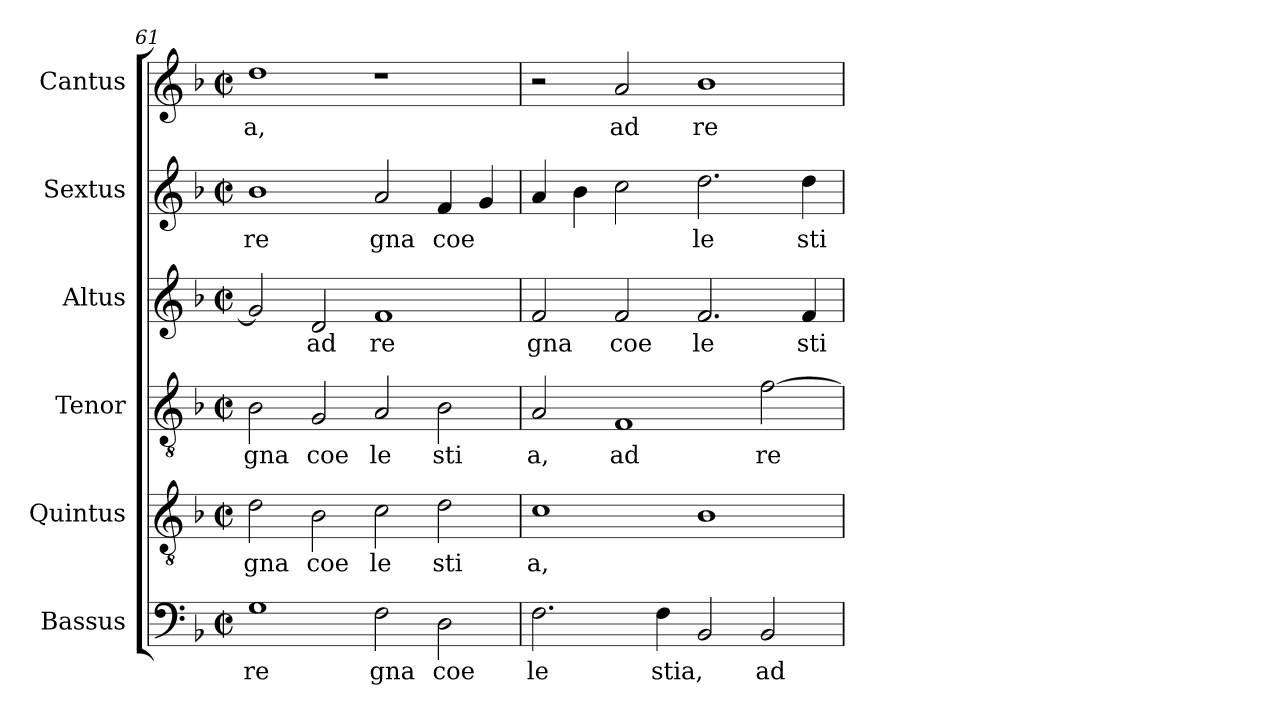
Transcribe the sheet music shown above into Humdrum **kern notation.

**kern	**text	**kern	**text	**kern	**text	**kern	**text	**kern	**text	**kern	**text
*part6	*part6	*part5	*part5	*part4	*part4	*part3	*part3	*part2	*part2	*part1	*part1
*staff6	*staff6	*staff5	*staff5	*staff4	*staff4	*staff3	*staff3	*staff2	*staff2	*staff1	*staff1
*I"Bassus	*	*I"Quintus	*	*I"Tenor	*	*I"Altus	*	*I"Sextus	*	*I"Cantus	*
*clefF4	*	*clefGv2	*	*clefGv2	*	*clefG2	*	*clefG2	*	*clefG2	*
*k[b-]	*	*k[b-]	*	*k[b-]	*	*k[b-]	*	*k[b-]	*	*k[b-]	*
*F:	*	*F:	*	*F:	*	*F:	*	*F:	*	*F:	*
*M2/2	*	*M2/2	*	*M2/2	*	*M2/2	*	*M2/2	*	*M2/2	*
*met(c|)	*	*met(c|)	*	*met(c|)	*	*met(c|)	*	*met(c|)	*	*met(c|)	*
=61	=61	=61	=61	=61	=61	=61	=61	=61	=61	=61	=61
!	!LO:LY:b:cj	!	!LO:LY:b:cj	!	!LO:LY:b:cj	!	!	!	!LO:LY:b:cj	!	!LO:LY:b:cj
1G	re	2d\	gna	2B-\	gna	2g/]	.	1b-	re	1dd	a,
!	!	!	!LO:LY:b:cj	!	!LO:LY:b:cj	!	!LO:LY:b:cj	!	!	!	!
.	.	2B-\	coe	2G/	coe	2d/	ad	.	.	.	.
!	!LO:LY:b:cj	!	!LO:LY:b:cj	!	!LO:LY:b:cj	!	!LO:LY:b:cj	!	!LO:LY:b:cj	!	!
2F\	gna	2c\	le	2A/	le	1f	re	2a/	gna	1r	.
!	!LO:LY:b:cj	!	!LO:LY:b:cj	!	!LO:LY:b:cj	!	!	!	!LO:LY:b	!	!
2D\	coe	2d\	sti	2B-\	sti	.	.	4f/	coe	.	.
.	.	.	.	.	.	.	.	4g/	.	.	.
=62	=62	=62	=62	=62	=62	=62	=62	=62	=62	=62	=62
!	!LO:LY:b:cj	!	!LO:LY:b:cj	!	!LO:LY:b:cj	!	!LO:LY:b:cj	!	!	!	!
2.F\	le	1c	a,	2A/	a,	2f/	gna	4a/	.	2r	.
.	.	.	.	.	.	.	.	4b-\	.	.	.
!	!	!	!	!	!LO:LY:b:cj	!	!LO:LY:b:cj	!	!	!	!LO:LY:b:cj
.	.	.	.	1F	ad	2f/	coe	2cc\	.	2a/	ad
!	!LO:LY:b:cj	!	!	!	!	!	!	!	!	!	!
4F\	stia,	.	.	.	.	.	.	.	.	.	.
!	!	!	!	!	!	!	!LO:LY:b:cj	!	!LO:LY:b:cj	!	!LO:LY:b:cj
2BB-/	.	1B-	.	.	.	2.f/	le	2.dd\	le	1b-	re
!	!LO:LY:b:cj	!	!	!	!LO:LY:b:cj	!	!	!	!	!	!
2BB-/	ad	.	.	[>2f\	re	.	.	.	.	.	.
!	!	!	!	!	!	!	!LO:LY:b:cj	!	!LO:LY:b:cj	!	!
.	.	.	.	.	.	4f/	sti	4dd\	sti	.	.
=	=	=	=	=	=	=	=	=	=	=	=
*-	*-	*-	*-	*-	*-	*-	*-	*-	*-	*-	*-
